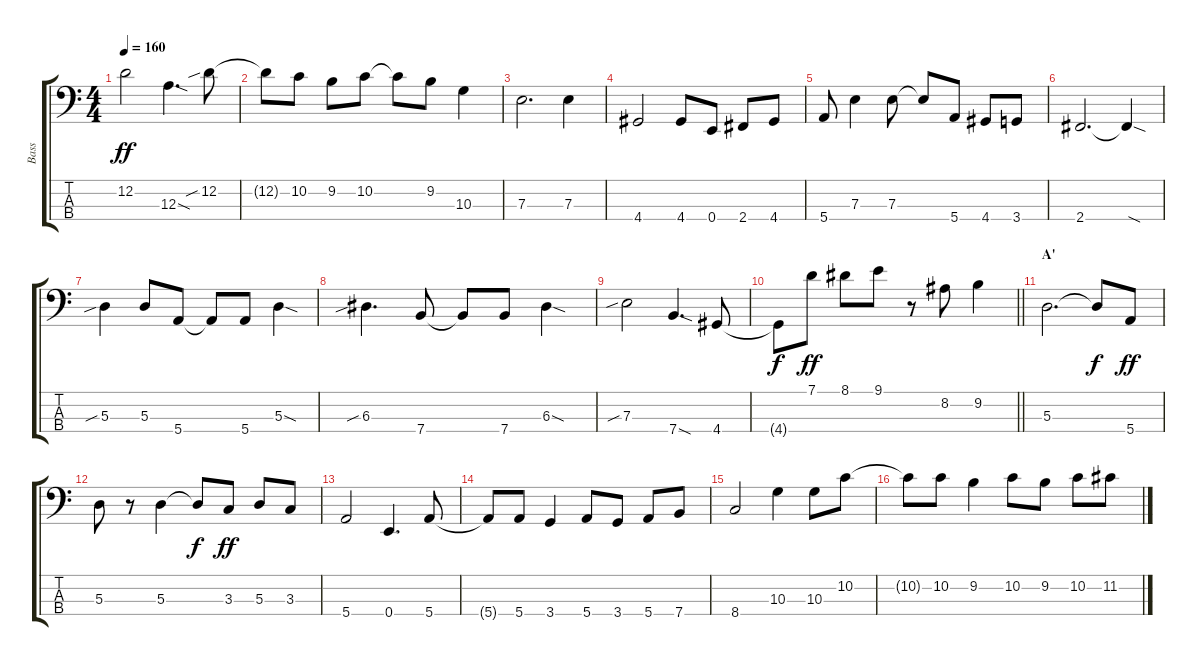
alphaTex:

\track ("Bass" "Bass") {instrument electricbasspick}
\staff {score tabs}
\tuning (G2 D2 A1 E1) {hide}
\ts (4 4)
\tempo 160
\clef f4
\ks c
12.2.2{dy ff} 12.3{sod}.4{d} 12.2{sib}.8 |
12.2{t}.8 10.2.8 9.2.8 10.2.8 10.2{t}.8 9.2.8 10.3.4 |
7.3.2{d} 7.3.4 |
4.4.2 4.4.8 0.4.8 2.4.8 4.4.8 |
5.4.8 7.3.4 7.3.8 7.3{t}.8 5.4.8 4.4.8 3.4.8 |
2.4.2{d} 2.4{sod t}.4 |
5.3{sib}.4 5.3.8 5.4.8 5.4{t}.8 5.4.8 5.3{sod}.4 |
6.3{sib}.4{d} 7.4.8 7.4{t}.8 7.4.8 6.3{sod}.4 |
7.3{sib}.2 7.4{sod}.4{d} 4.4.8 |
\barLineRight lightlight
4.4{t}.8{dy f} 7.1.8{dy ff} 8.1.8 9.1.8 r.8 8.2.8 9.2.4 |
\section ("" "A'")
5.3.2{d} 5.3{t}.8{dy f} 5.4.8{dy ff} |
5.3.8 r.8 5.3.4 5.3{t}.8{dy f} 3.3.8{dy ff} 5.3.8 3.3.8 |
5.4.2 0.4.4{d} 5.4.8 |
5.4{t}.8 5.4.8 3.4.4 5.4.8 3.4.8 5.4.8 7.4.8 |
8.4.2 10.3.4 10.3.8 10.2.8 |
10.2{t}.8 10.2.8 9.2.4 10.2.8 9.2.8 10.2.8 11.2.8
